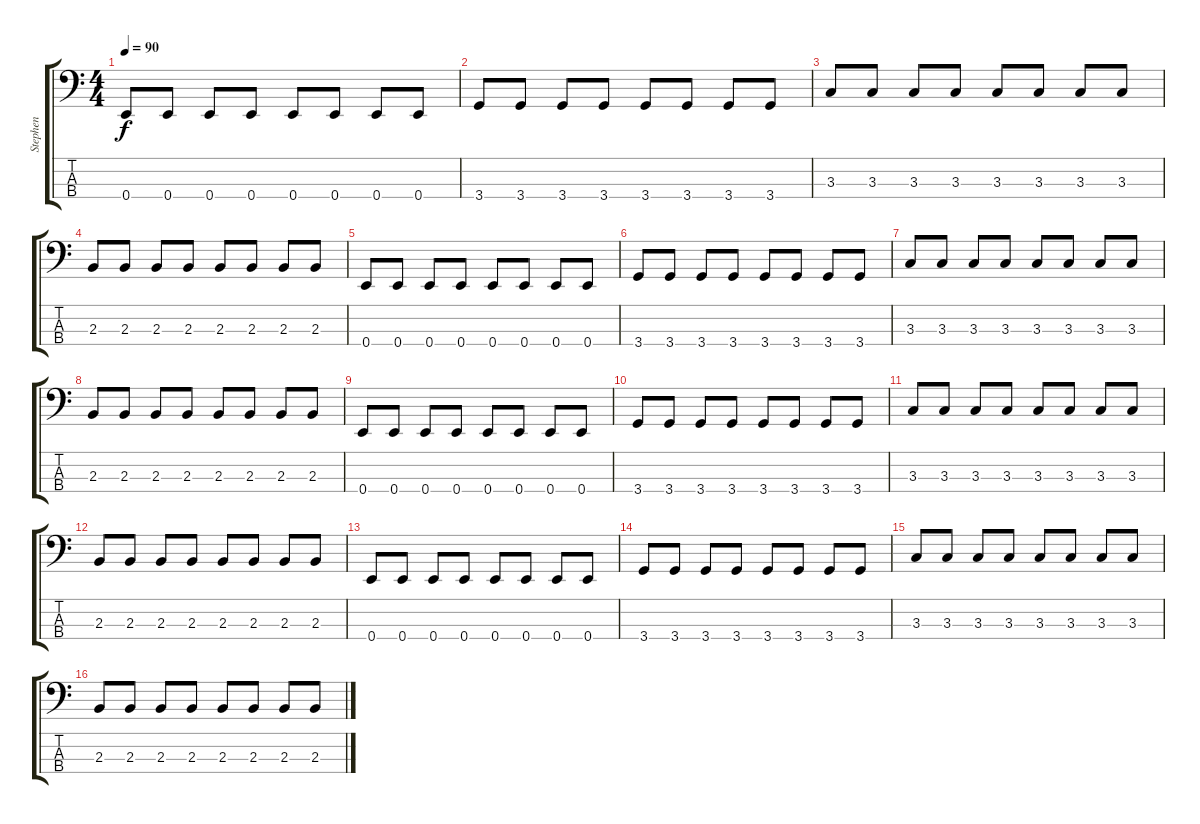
\track ("Stephen" "Stephen") {instrument electricbassfinger}
\staff {score tabs}
\tuning (G2 D2 A1 E1) {hide}
\ts (4 4)
\tempo 90
\clef f4
\ks c
0.4.8{dy f} 0.4.8 0.4.8 0.4.8 0.4.8 0.4.8 0.4.8 0.4.8 |
3.4.8 3.4.8 3.4.8 3.4.8 3.4.8 3.4.8 3.4.8 3.4.8 |
3.3.8 3.3.8 3.3.8 3.3.8 3.3.8 3.3.8 3.3.8 3.3.8 |
2.3.8 2.3.8 2.3.8 2.3.8 2.3.8 2.3.8 2.3.8 2.3.8 |
0.4.8 0.4.8 0.4.8 0.4.8 0.4.8 0.4.8 0.4.8 0.4.8 |
3.4.8 3.4.8 3.4.8 3.4.8 3.4.8 3.4.8 3.4.8 3.4.8 |
3.3.8 3.3.8 3.3.8 3.3.8 3.3.8 3.3.8 3.3.8 3.3.8 |
2.3.8 2.3.8 2.3.8 2.3.8 2.3.8 2.3.8 2.3.8 2.3.8 |
0.4.8 0.4.8 0.4.8 0.4.8 0.4.8 0.4.8 0.4.8 0.4.8 |
3.4.8 3.4.8 3.4.8 3.4.8 3.4.8 3.4.8 3.4.8 3.4.8 |
3.3.8 3.3.8 3.3.8 3.3.8 3.3.8 3.3.8 3.3.8 3.3.8 |
2.3.8 2.3.8 2.3.8 2.3.8 2.3.8 2.3.8 2.3.8 2.3.8 |
0.4.8 0.4.8 0.4.8 0.4.8 0.4.8 0.4.8 0.4.8 0.4.8 |
3.4.8 3.4.8 3.4.8 3.4.8 3.4.8 3.4.8 3.4.8 3.4.8 |
3.3.8 3.3.8 3.3.8 3.3.8 3.3.8 3.3.8 3.3.8 3.3.8 |
2.3.8 2.3.8 2.3.8 2.3.8 2.3.8 2.3.8 2.3.8 2.3.8
